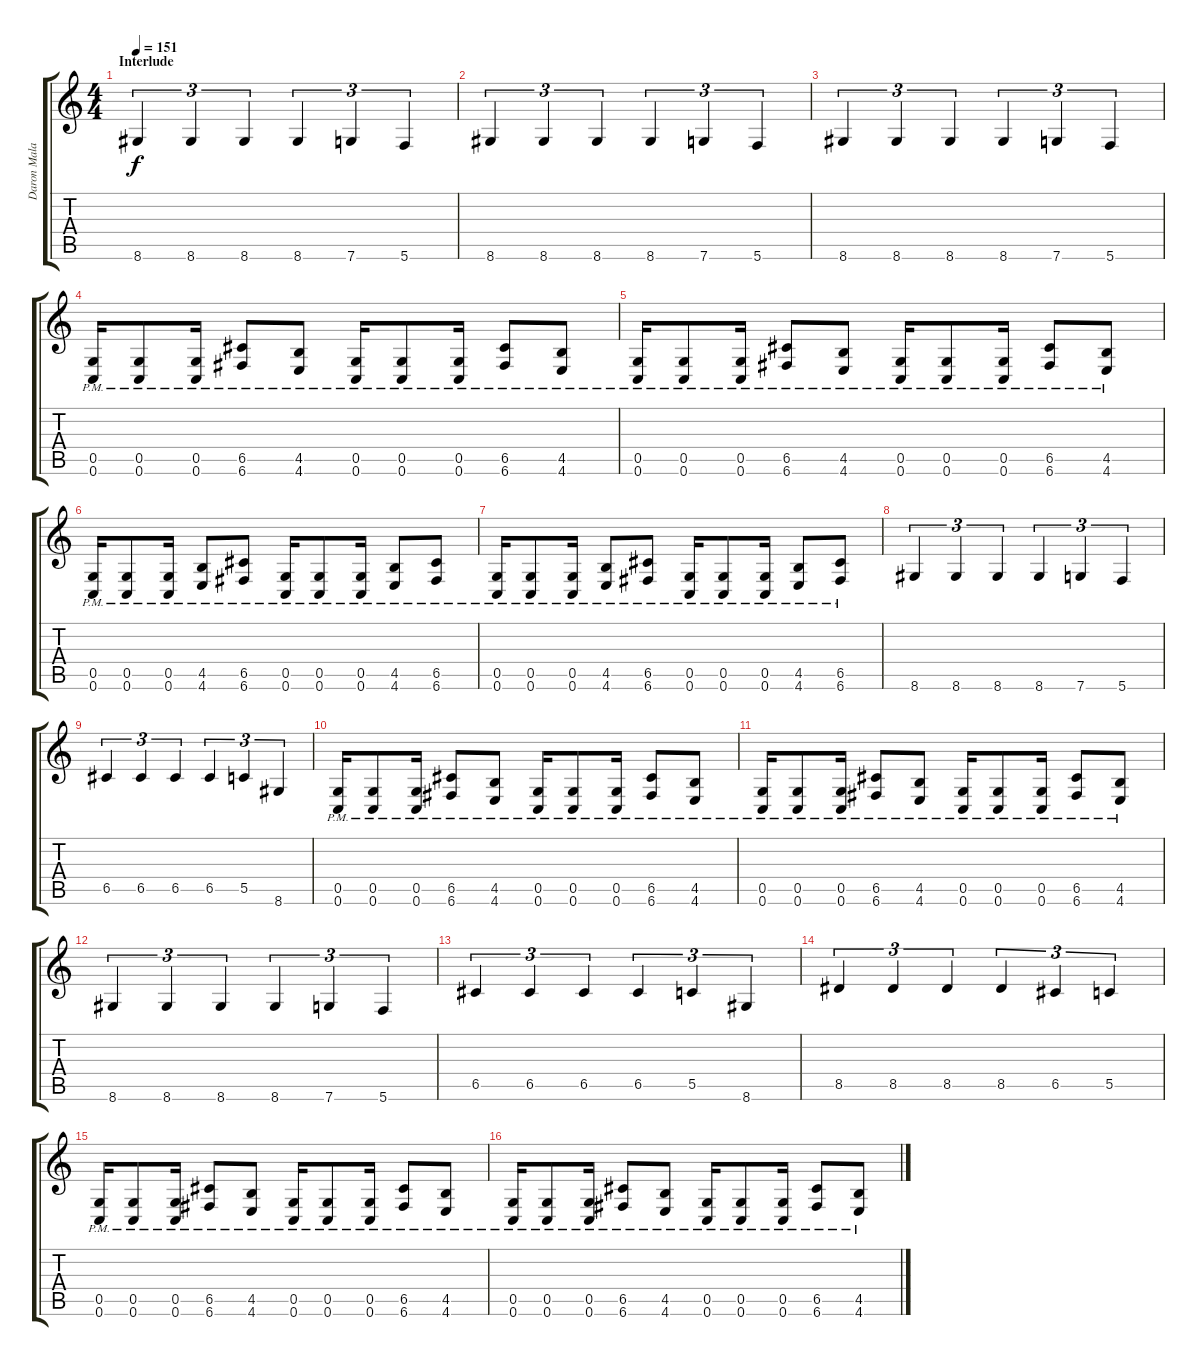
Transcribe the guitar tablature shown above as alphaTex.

\track ("Daron Malakian" "Daron Mala") {instrument distortionguitar}
\staff {score tabs}
\tuning (D4 A3 F3 C3 G2 C2) {hide}
\ts (4 4)
\section ("" "Interlude")
\tempo 151
\clef g2
\ks c
8.6.4{tu (3 2) dy f} 8.6.4{tu (3 2)} 8.6.4{tu (3 2)} 8.6.4{tu (3 2)} 7.6.4{tu (3 2)} 5.6.4{tu (3 2)} |
8.6.4{tu (3 2)} 8.6.4{tu (3 2)} 8.6.4{tu (3 2)} 8.6.4{tu (3 2)} 7.6.4{tu (3 2)} 5.6.4{tu (3 2)} |
8.6.4{tu (3 2)} 8.6.4{tu (3 2)} 8.6.4{tu (3 2)} 8.6.4{tu (3 2)} 7.6.4{tu (3 2)} 5.6.4{tu (3 2)} |
(0.5{pm} 0.6{pm}).16 (0.5{pm} 0.6{pm}).8 (0.5{pm} 0.6{pm}).16 (6.5{pm} 6.6{pm}).8 (4.5{pm} 4.6{pm}).8 (0.5{pm} 0.6{pm}).16 (0.5{pm} 0.6{pm}).8 (0.5{pm} 0.6{pm}).16 (6.5{pm} 6.6{pm}).8 (4.5{pm} 4.6{pm}).8 |
(0.5{pm} 0.6{pm}).16 (0.5{pm} 0.6{pm}).8 (0.5{pm} 0.6{pm}).16 (6.5{pm} 6.6{pm}).8 (4.5{pm} 4.6{pm}).8 (0.5{pm} 0.6{pm}).16 (0.5{pm} 0.6{pm}).8 (0.5{pm} 0.6{pm}).16 (6.5{pm} 6.6{pm}).8 (4.5{pm} 4.6{pm}).8 |
(0.5{pm} 0.6{pm}).16 (0.5{pm} 0.6{pm}).8 (0.5{pm} 0.6{pm}).16 (4.5{pm} 4.6{pm}).8 (6.5{pm} 6.6{pm}).8 (0.5{pm} 0.6{pm}).16 (0.5{pm} 0.6{pm}).8 (0.5{pm} 0.6{pm}).16 (4.5{pm} 4.6{pm}).8 (6.5{pm} 6.6{pm}).8 |
(0.5{pm} 0.6{pm}).16 (0.5{pm} 0.6{pm}).8 (0.5{pm} 0.6{pm}).16 (4.5{pm} 4.6{pm}).8 (6.5{pm} 6.6{pm}).8 (0.5{pm} 0.6{pm}).16 (0.5{pm} 0.6{pm}).8 (0.5{pm} 0.6{pm}).16 (4.5{pm} 4.6{pm}).8 (6.5{pm} 6.6{pm}).8 |
8.6.4{tu (3 2)} 8.6.4{tu (3 2)} 8.6.4{tu (3 2)} 8.6.4{tu (3 2)} 7.6.4{tu (3 2)} 5.6.4{tu (3 2)} |
6.5.4{tu (3 2)} 6.5.4{tu (3 2)} 6.5.4{tu (3 2)} 6.5.4{tu (3 2)} 5.5.4{tu (3 2)} 8.6.4{tu (3 2)} |
(0.5{pm} 0.6{pm}).16 (0.5{pm} 0.6{pm}).8 (0.5{pm} 0.6{pm}).16 (6.5{pm} 6.6{pm}).8 (4.5{pm} 4.6{pm}).8 (0.5{pm} 0.6{pm}).16 (0.5{pm} 0.6{pm}).8 (0.5{pm} 0.6{pm}).16 (6.5{pm} 6.6{pm}).8 (4.5{pm} 4.6{pm}).8 |
(0.5{pm} 0.6{pm}).16 (0.5{pm} 0.6{pm}).8 (0.5{pm} 0.6{pm}).16 (6.5{pm} 6.6{pm}).8 (4.5{pm} 4.6{pm}).8 (0.5{pm} 0.6{pm}).16 (0.5{pm} 0.6{pm}).8 (0.5{pm} 0.6{pm}).16 (6.5{pm} 6.6{pm}).8 (4.5{pm} 4.6{pm}).8 |
8.6.4{tu (3 2)} 8.6.4{tu (3 2)} 8.6.4{tu (3 2)} 8.6.4{tu (3 2)} 7.6.4{tu (3 2)} 5.6.4{tu (3 2)} |
6.5.4{tu (3 2)} 6.5.4{tu (3 2)} 6.5.4{tu (3 2)} 6.5.4{tu (3 2)} 5.5.4{tu (3 2)} 8.6.4{tu (3 2)} |
8.5.4{tu (3 2)} 8.5.4{tu (3 2)} 8.5.4{tu (3 2)} 8.5.4{tu (3 2)} 6.5.4{tu (3 2)} 5.5.4{tu (3 2)} |
(0.5{pm} 0.6{pm}).16 (0.5{pm} 0.6{pm}).8 (0.5{pm} 0.6{pm}).16 (6.5{pm} 6.6{pm}).8 (4.5{pm} 4.6{pm}).8 (0.5{pm} 0.6{pm}).16 (0.5{pm} 0.6{pm}).8 (0.5{pm} 0.6{pm}).16 (6.5{pm} 6.6{pm}).8 (4.5{pm} 4.6{pm}).8 |
(0.5{pm} 0.6{pm}).16 (0.5{pm} 0.6{pm}).8 (0.5{pm} 0.6{pm}).16 (6.5{pm} 6.6{pm}).8 (4.5{pm} 4.6{pm}).8 (0.5{pm} 0.6{pm}).16 (0.5{pm} 0.6{pm}).8 (0.5{pm} 0.6{pm}).16 (6.5{pm} 6.6{pm}).8 (4.5{pm} 4.6{pm}).8
